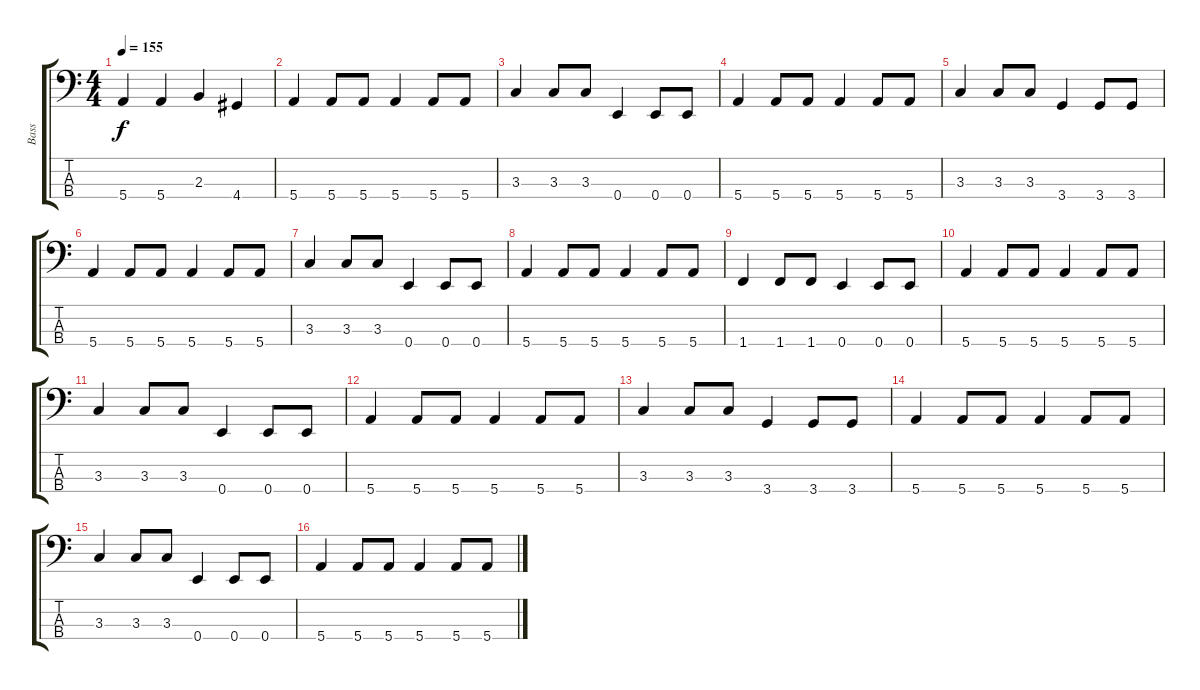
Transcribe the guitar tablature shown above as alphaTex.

\track ("Bass" "Bass") {instrument electricbassfinger}
\staff {score tabs}
\tuning (G2 D2 A1 E1) {hide}
\ts (4 4)
\tempo 155
\clef f4
\ks c
5.4.4{dy f} 5.4.4 2.3.4 4.4.4 |
5.4.4 5.4.8 5.4.8 5.4.4 5.4.8 5.4.8 |
3.3.4 3.3.8 3.3.8 0.4.4 0.4.8 0.4.8 |
5.4.4 5.4.8 5.4.8 5.4.4 5.4.8 5.4.8 |
3.3.4 3.3.8 3.3.8 3.4.4 3.4.8 3.4.8 |
5.4.4 5.4.8 5.4.8 5.4.4 5.4.8 5.4.8 |
3.3.4 3.3.8 3.3.8 0.4.4 0.4.8 0.4.8 |
5.4.4 5.4.8 5.4.8 5.4.4 5.4.8 5.4.8 |
1.4.4 1.4.8 1.4.8 0.4.4 0.4.8 0.4.8 |
5.4.4 5.4.8 5.4.8 5.4.4 5.4.8 5.4.8 |
3.3.4 3.3.8 3.3.8 0.4.4 0.4.8 0.4.8 |
5.4.4 5.4.8 5.4.8 5.4.4 5.4.8 5.4.8 |
3.3.4 3.3.8 3.3.8 3.4.4 3.4.8 3.4.8 |
5.4.4 5.4.8 5.4.8 5.4.4 5.4.8 5.4.8 |
3.3.4 3.3.8 3.3.8 0.4.4 0.4.8 0.4.8 |
5.4.4 5.4.8 5.4.8 5.4.4 5.4.8 5.4.8
